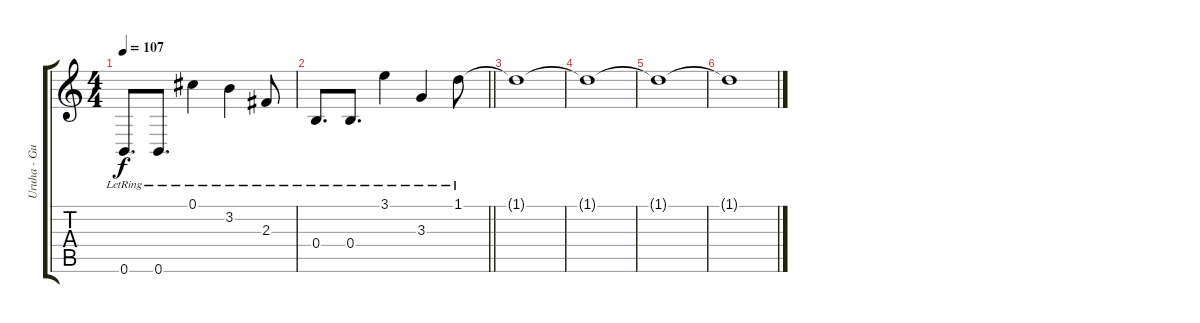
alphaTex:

\track ("Uruha - Guitar 1" "Uruha - Gu") {instrument electricguitarclean}
\staff {score tabs}
\tuning (Db4 Ab3 E3 B2 Gb2 B1) {hide}
\ts (4 4)
\tempo 107
\clef g2
\ks c
0.6{lr}.8{d dy f} 0.6{lr}.8{d} 0.1{lr}.4 3.2{lr}.4 2.3{lr}.8 |
\barLineRight lightlight
0.4{lr}.8{d} 0.4{lr}.8{d} 3.1{lr}.4 3.3{lr}.4 1.1{lr}.8 |
1.1{t}.1 |
1.1{t}.1 |
1.1{t}.1 |
1.1{t}.1
